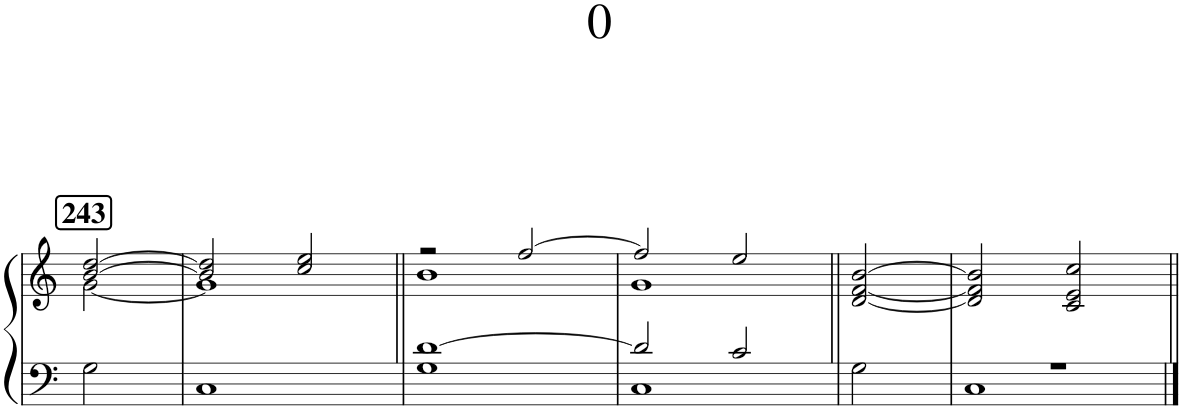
**kern	**kern
*part1	*part1
*staff2	*staff1
*I"Piano	*
*I'Pno.	*
*clefF4	*clefG2
*k[]	*k[]
*M2/4	*M2/4
!!LO:REH:place=s1:a:B:cj:fs=14:t=243
=1	=1
*	*^
2G\	[2b/ [2dd/	[2g\
=2	=2	=2
*M4/4	*M4/4	*
1C	2b/] 2dd/]	1g]
.	2cc/ 2ee/	.
=3||	=3||	=3||
*M4/4	*M4/4	*
1G [1d	2r	1b
.	[2ff/	.
=4	=4	=4
*M4/4	*M4/4	*
*^	*	*
2d/]	1C	2ff/]	1g
2c/	.	2ee/	.
*v	*v	*	*
*	*v	*v
=5||	=5||
*M2/4	*M2/4
2G\	[2d/ [2f/ [2b/
=6	=6
*M4/4	*M4/4
*^	*
1r	1C	2d/] 2f/] 2b/]
.	.	2c/ 2e/ 2cc/
*v	*v	*
=||	=||
*-	*-
